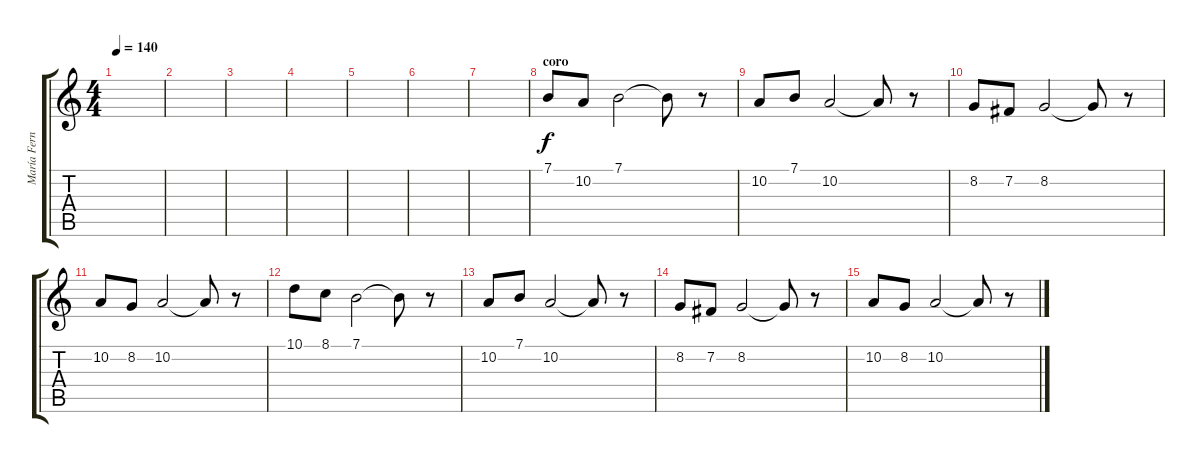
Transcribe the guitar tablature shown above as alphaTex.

\track ("María Fernanda (voz)" "María Fern") {instrument lead3calliope}
\staff {score tabs}
\tuning (E4 B3 G3 D3 A2 E2) {hide}
\ts (4 4)
\tempo 140
\clef g2
\ks c
|
|
|
|
|
|
|
\section ("" "coro")
7.1.8 10.2.8 7.1.2 7.1{t}.8 r.8 |
10.2.8 7.1.8 10.2.2 10.2{t}.8 r.8 |
8.2.8 7.2.8 8.2.2 8.2{t}.8 r.8 |
10.2.8 8.2.8 10.2.2 10.2{t}.8 r.8 |
10.1.8 8.1.8 7.1.2 7.1{t}.8 r.8 |
10.2.8 7.1.8 10.2.2 10.2{t}.8 r.8 |
8.2.8 7.2.8 8.2.2 8.2{t}.8 r.8 |
10.2.8 8.2.8 10.2.2 10.2{t}.8 r.8
